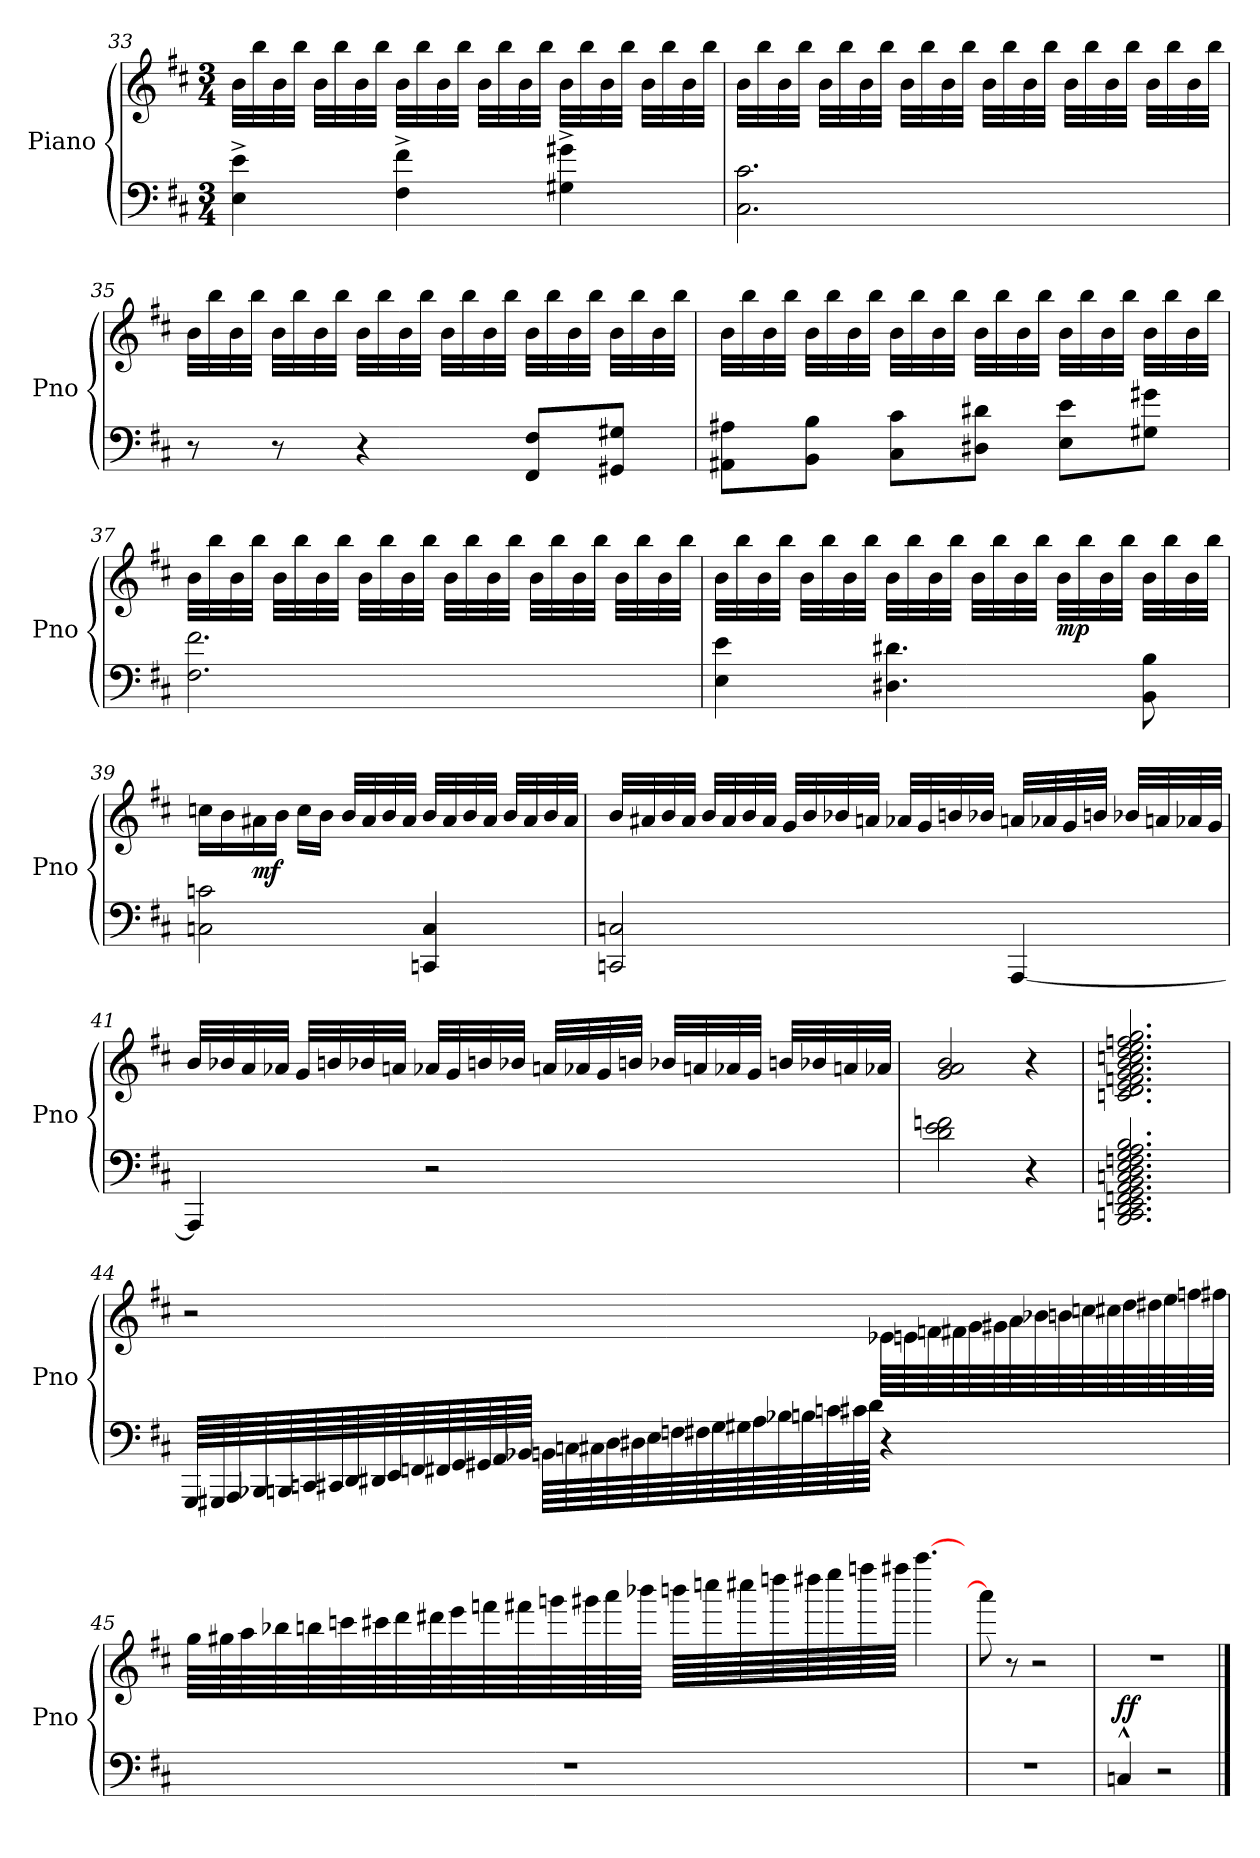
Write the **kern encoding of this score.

**kern	**kern	**dynam
*part1	*part1	*part1
*staff2	*staff1	*staff1/2
*I"Piano	*	*
*I'Pno	*	*
!!LO:LB:g=z
*clefF4	*clefG2	*
*k[f#c#]	*k[f#c#]	*
*D:	*D:	*
*M3/4	*M3/4	*
=33	=33	=33
4E\^ 4e\^	32b\LLL	.
.	32bb\	.
.	32b\	.
.	32bb\JJJ	.
.	32b\LLL	.
.	32bb\	.
.	32b\	.
.	32bb\JJJ	.
4F#\^ 4f#\^	32b\LLL	.
.	32bb\	.
.	32b\	.
.	32bb\JJJ	.
.	32b\LLL	.
.	32bb\	.
.	32b\	.
.	32bb\JJJ	.
4G#X\^ 4g#X\^	32b\LLL	.
.	32bb\	.
.	32b\	.
.	32bb\JJJ	.
.	32b\LLL	.
.	32bb\	.
.	32b\	.
.	32bb\JJJ	.
=34	=34	=34
2.C#\ 2.c#\	32b\LLL	.
.	32bb\	.
.	32b\	.
.	32bb\JJJ	.
.	32b\LLL	.
.	32bb\	.
.	32b\	.
.	32bb\JJJ	.
.	32b\LLL	.
.	32bb\	.
.	32b\	.
.	32bb\JJJ	.
.	32b\LLL	.
.	32bb\	.
.	32b\	.
.	32bb\JJJ	.
.	32b\LLL	.
.	32bb\	.
.	32b\	.
.	32bb\JJJ	.
.	32b\LLL	.
.	32bb\	.
.	32b\	.
.	32bb\JJJ	.
!!LO:PB:g=z
=35	=35	=35
8r	32b\LLL	.
.	32bb\	.
.	32b\	.
.	32bb\JJJ	.
8r	32b\LLL	.
.	32bb\	.
.	32b\	.
.	32bb\JJJ	.
4r	32b\LLL	.
.	32bb\	.
.	32b\	.
.	32bb\JJJ	.
.	32b\LLL	.
.	32bb\	.
.	32b\	.
.	32bb\JJJ	.
8FF#/ 8F#/L	32b\LLL	.
.	32bb\	.
.	32b\	.
.	32bb\JJJ	.
8GG#X/ 8G#X/J	32b\LLL	.
.	32bb\	.
.	32b\	.
.	32bb\JJJ	.
=36	=36	=36
8AA#X\ 8A#X\L	32b\LLL	.
.	32bb\	.
.	32b\	.
.	32bb\JJJ	.
8BB\ 8B\J	32b\LLL	.
.	32bb\	.
.	32b\	.
.	32bb\JJJ	.
8C#\ 8c#\L	32b\LLL	.
.	32bb\	.
.	32b\	.
.	32bb\JJJ	.
8D#X\ 8d#X\J	32b\LLL	.
.	32bb\	.
.	32b\	.
.	32bb\JJJ	.
8E\ 8e\L	32b\LLL	.
.	32bb\	.
.	32b\	.
.	32bb\JJJ	.
8G#X\ 8g#X\J	32b\LLL	.
.	32bb\	.
.	32b\	.
.	32bb\JJJ	.
!!LO:LB:g=z
=37	=37	=37
2.F#\ 2.f#\	32b\LLL	.
.	32bb\	.
.	32b\	.
.	32bb\JJJ	.
.	32b\LLL	.
.	32bb\	.
.	32b\	.
.	32bb\JJJ	.
.	32b\LLL	.
.	32bb\	.
.	32b\	.
.	32bb\JJJ	.
.	32b\LLL	.
.	32bb\	.
.	32b\	.
.	32bb\JJJ	.
.	32b\LLL	.
.	32bb\	.
.	32b\	.
.	32bb\JJJ	.
.	32b\LLL	.
.	32bb\	.
.	32b\	.
.	32bb\JJJ	.
=38	=38	=38
4E\ 4e\	32b\LLL	.
.	32bb\	.
.	32b\	.
.	32bb\JJJ	.
.	32b\LLL	.
.	32bb\	.
.	32b\	.
.	32bb\JJJ	.
4.D#X\ 4.d#X\	32b\LLL	.
.	32bb\	.
.	32b\	.
.	32bb\JJJ	.
.	32b\LLL	.
.	32bb\	.
.	32b\	.
.	32bb\JJJ	.
!	!	!LO:DY:b
.	32b\LLL	mp
.	32bb\	.
.	32b\	.
.	32bb\JJJ	.
8BB\ 8B\	32b\LLL	.
.	32bb\	.
.	32b\	.
.	32bb\JJJ	.
!!LO:LB:g=z
=39	=39	=39
2Cn\ 2cn\	16ccn\LL	.
.	16b\	.
!	!	!LO:DY:b
.	16a#X\	mf
.	16b\JJ	.
.	16cc\LL	.
.	16b\JJ	.
.	32b/LLL	.
.	32a#/	.
.	32b/	.
.	32a#/JJJ	.
4CCn/ 4C/	32b/LLL	.
.	32a#/	.
.	32b/	.
.	32a#/JJJ	.
.	32b/LLL	.
.	32a#/	.
.	32b/	.
.	32a#/JJJ	.
=40	=40	=40
2CCn/ 2Cn/	32b/LLL	.
.	32a#X/	.
.	32b/	.
.	32a#/JJJ	.
.	32b/LLL	.
.	32a#/	.
.	32b/	.
.	32a#/JJJ	.
.	32g/LLL	.
.	32b/	.
.	32b-X/	.
.	32an/JJJ	.
.	32a-X/LLL	.
.	32g/	.
.	32bn/	.
.	32b-X/JJJ	.
[4AAA/	32an/LLL	.
.	32a-X/	.
.	32g/	.
.	32bn/JJJ	.
.	32b-X/LLL	.
.	32an/	.
.	32a-X/	.
.	32g/JJJ	.
!!LO:LB:g=z
=41	=41	=41
4AAA/]	32b/LLL	.
.	32b-X/	.
.	32a/	.
.	32a-X/JJJ	.
.	32g/LLL	.
.	32bn/	.
.	32b-X/	.
.	32an/JJJ	.
2r	32a-X/LLL	.
.	32g/	.
.	32bn/	.
.	32b-X/JJJ	.
.	32an/LLL	.
.	32a-X/	.
.	32g/	.
.	32bn/JJJ	.
.	32b-X/LLL	.
.	32an/	.
.	32a-X/	.
.	32g/JJJ	.
.	32bn/LLL	.
.	32b-X/	.
.	32an/	.
.	32a-X/JJJ	.
=42	=42	=42
2d\ 2e\ 2fn\	2g/ 2a/ 2b/	.
4r	4r	.
=43	=43	=43
2.BBB/ 2.CCn/ 2.DD/ 2.EE/ 2.FFn/ 2.GG/ 2.AA/ 2.BB/ 2.Cn/ 2.D/ 2.E/ 2.Fn/ 2.G/ 2.A/ 2.B/	2.cn/ 2.d/ 2.e/ 2.fn/ 2.g/ 2.a/ 2.b/ 2.ccn/ 2.dd/ 2.ee/ 2.ffn/ 2.gg/	.
!!LO:LB:g=z
=44	=44	=44
64GGG/LLLL	2r	.
64GGG#X/	.	.
64AAA/	.	.
64BBB-X/	.	.
64BBBn/	.	.
64CCn/	.	.
64CC#X/	.	.
64DD/	.	.
64DD#X/	.	.
64EE/	.	.
64FFn/	.	.
64FF#X/	.	.
64GG/	.	.
64GG#X/	.	.
64AA/	.	.
64BB-X/JJJJ	.	.
64BBn\LLLL	.	.
64Cn\	.	.
64C#X\	.	.
64D\	.	.
64D#X\	.	.
64E\	.	.
64Fn\	.	.
64F#X\	.	.
64G\	.	.
64G#X\	.	.
64A\	.	.
64B-X\	.	.
64Bn\	.	.
64cn\	.	.
64c#X\	.	.
64d\JJJJ	.	.
4r	64e-X\LLLL	.
.	64en\	.
.	64fn\	.
.	64f#X\	.
.	64g\	.
.	64g#X\	.
.	64a\	.
.	64b-X\	.
.	64bn\	.
.	64ccn\	.
.	64cc#X\	.
.	64dd\	.
.	64dd#X\	.
.	64ee\	.
.	64ffn\	.
.	64ff#X\JJJJ	.
!!LO:LB:g=z
=45	=45	=45
2.r	64gg\LLLL	.
.	64gg#X\	.
.	64aa\	.
.	64bb-X\	.
.	64bbn\	.
.	64cccn\	.
.	64ccc#X\	.
.	64ddd\	.
.	64ddd#X\	.
.	64eee\	.
.	64fffn\	.
.	64fff#X\	.
.	64gggn\	.
.	64ggg#X\	.
.	64aaa\	.
.	64bbb-X\JJJJ	.
.	64bbbn\LLLL	.
.	64ccccn\	.
.	64cccc#X\	.
.	64ddddn\	.
.	64dddd#X\	.
.	64eeee\	.
.	64ffffn\	.
.	64ffff#X\JJJJ	.
.	[4.aaaa\	.
=46	=46	=46
2.r	8aaa\]	.
.	8r	.
.	2r	.
=47	=47	=47
!	!	!LO:DY:a=2
4Cn^^/	2.r	ff
2r	.	.
==	==	==
*-	*-	*-
